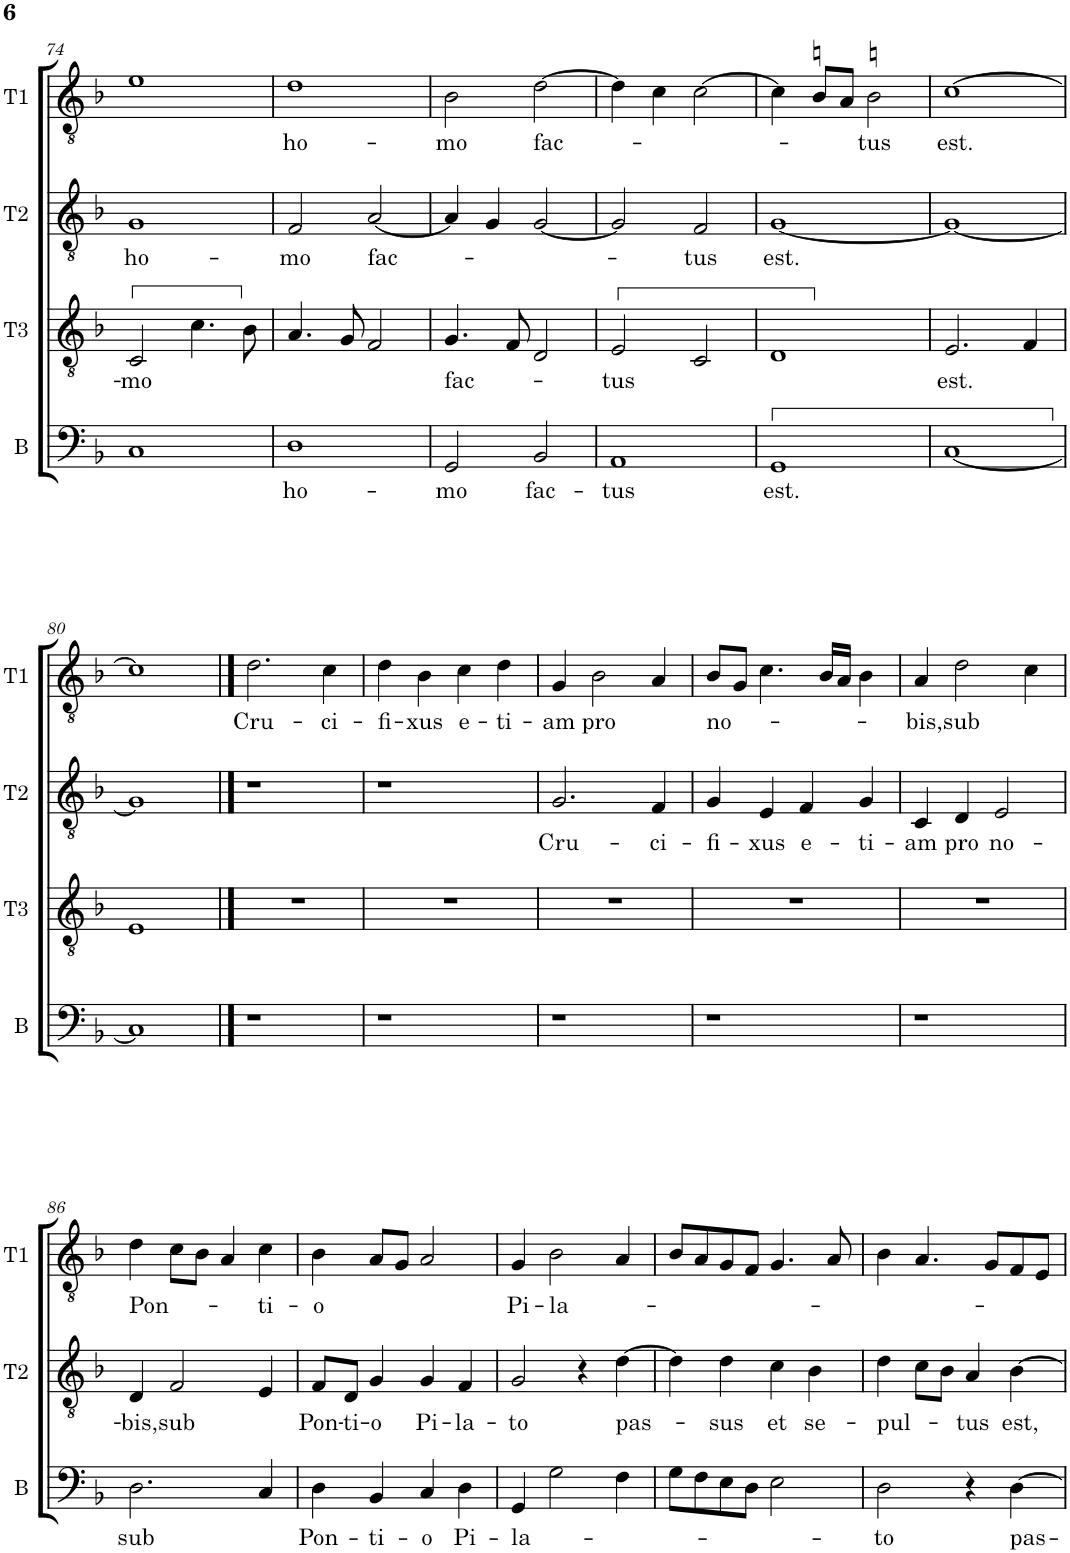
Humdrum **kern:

**kern	**text	**kern	**text	**kern	**text	**kern	**text
*part4	*part4	*part3	*part3	*part2	*part2	*part1	*part1
*staff4	*staff4	*staff3	*staff3	*staff2	*staff2	*staff1	*staff1
*I"B	*	*I"T3	*	*I"T2	*	*I"T1	*
*I'B	*	*I'T3	*	*I'T2	*	*I'T1	*
!!LO:PB:g=z
*clefF4	*	*clefGv2	*	*clefGv2	*	*clefGv2	*
*k[b-]	*	*k[b-]	*	*k[b-]	*	*k[b-]	*
*M2/2	*	*M2/2	*	*M2/2	*	*M2/2	*
*met(c|)	*	*met(c|)	*	*met(c|)	*	*met(c|)	*
=74	=74	=74	=74	=74	=74	=74	=74
!	!	!	!LO:LY:b	!	!LO:LY:b	!	!
1C	.	2C/	-mo	1G	ho-	1e	.
.	.	4.c\	.	.	.	.	.
.	.	8B-\	.	.	.	.	.
=75	=75	=75	=75	=75	=75	=75	=75
!	!LO:LY:b	!	!	!	!LO:LY:b	!	!LO:LY:b
1D	ho-	4.A/	.	2F/	-mo	1d	ho-
.	.	8G/	.	.	.	.	.
!	!	!	!	!	!LO:LY:b	!	!
.	.	2F/	.	[2A/	fac-	.	.
=76	=76	=76	=76	=76	=76	=76	=76
!	!LO:LY:b	!	!LO:LY:b	!	!	!	!LO:LY:b
2GG/	-mo	4.G/	fac-	4A/]	.	2B-\	-mo
.	.	.	.	4G/	.	.	.
.	.	8F/	.	.	.	.	.
!	!LO:LY:b	!	!	!	!	!	!LO:LY:b
2BB-/	fac-	2D/	.	[2G/	.	[2d\	fac-
=77	=77	=77	=77	=77	=77	=77	=77
!	!LO:LY:b	!	!LO:LY:b	!	!	!	!
1AA	-tus	2E/	-tus	2G/]	.	4d\]	.
.	.	.	.	.	.	4c\	.
!	!	!	!	!	!LO:LY:b	!	!
.	.	2C/	.	2F/	-tus	[2c\	.
=78	=78	=78	=78	=78	=78	=78	=78
!	!LO:LY:b	!	!	!	!LO:LY:b	!	!
1GG	est.	1D	.	[1G	est.	4c\]	.
.	.	.	.	.	.	8Bn/L	.
.	.	.	.	.	.	8A/J	.
!	!	!	!	!	!	!	!LO:LY:b
.	.	.	.	.	.	2Bn\	-tus
=79	=79	=79	=79	=79	=79	=79	=79
!	!	!	!LO:LY:b	!	!	!	!LO:LY:b
[1C	.	2.E/	est.	1G_	.	[1c	est.
.	.	4F/	.	.	.	.	.
!!LO:LB:g=z
=80	=80	=80	=80	=80	=80	=80	=80
1C]	.	1E	.	1G]	.	1c]	.
==81	==81	==81	==81	==81	==81	==81	==81
!	!	!	!	!	!	!	!LO:LY:b
1r	.	1r	.	1r	.	2.d\	Cru-
!	!	!	!	!	!	!	!LO:LY:b
.	.	.	.	.	.	4c\	-ci-
=82	=82	=82	=82	=82	=82	=82	=82
!	!	!	!	!	!	!	!LO:LY:b
1r	.	1r	.	1r	.	4d\	-fi-
!	!	!	!	!	!	!	!LO:LY:b
.	.	.	.	.	.	4B-\	-xus
!	!	!	!	!	!	!	!LO:LY:b
.	.	.	.	.	.	4c\	e-
!	!	!	!	!	!	!	!LO:LY:b
.	.	.	.	.	.	4d\	-ti-
=83	=83	=83	=83	=83	=83	=83	=83
!	!	!	!	!	!LO:LY:b	!	!LO:LY:b
1r	.	1r	.	2.G/	Cru-	4G/	-am
!	!	!	!	!	!	!	!LO:LY:b
.	.	.	.	.	.	2B-\	pro
!	!	!	!	!	!LO:LY:b	!	!
.	.	.	.	4F/	-ci-	4A/	.
=84	=84	=84	=84	=84	=84	=84	=84
!	!	!	!	!	!LO:LY:b	!	!LO:LY:b
1r	.	1r	.	4G/	-fi-	8B-/L	no-
.	.	.	.	.	.	8G/J	.
!	!	!	!	!	!LO:LY:b	!	!
.	.	.	.	4E/	-xus	4.c\	.
!	!	!	!	!	!LO:LY:b	!	!
.	.	.	.	4F/	e-	.	.
.	.	.	.	.	.	16B-/LL	.
.	.	.	.	.	.	16A/JJ	.
!	!	!	!	!	!LO:LY:b	!	!
.	.	.	.	4G/	-ti-	4B-\	.
=85	=85	=85	=85	=85	=85	=85	=85
!	!	!	!	!	!LO:LY:b	!	!LO:LY:b
1r	.	1r	.	4C/	-am	4A/	-bis,
!	!	!	!	!	!LO:LY:b	!	!LO:LY:b
.	.	.	.	4D/	pro	2d\	sub
!	!	!	!	!	!LO:LY:b	!	!
.	.	.	.	2E/	no-	.	.
.	.	.	.	.	.	4c\	.
!!LO:LB:g=z
=86	=86	=86	=86	=86	=86	=86	=86
!	!LO:LY:b	!	!	!	!LO:LY:b	!	!LO:LY:b
2.D\	sub	1r	.	4D/	-bis,	4d\	Pon-
!	!	!	!	!	!LO:LY:b	!	!
.	.	.	.	2F/	sub	8c\L	.
.	.	.	.	.	.	8B-\J	.
.	.	.	.	.	.	4A/	.
!	!	!	!	!	!	!	!LO:LY:b
4C/	.	.	.	4E/	.	4c\	-ti-
=87	=87	=87	=87	=87	=87	=87	=87
!	!LO:LY:b	!	!	!	!LO:LY:b	!	!LO:LY:b
4D\	Pon-	1r	.	8F/L	Pon-	4B-\	-o
!	!	!	!	!	!LO:LY:b	!	!
.	.	.	.	8D/J	-ti-	.	.
!	!LO:LY:b	!	!	!	!LO:LY:b	!	!
4BB-/	-ti-	.	.	4G/	-o	8A/L	.
.	.	.	.	.	.	8G/J	.
!	!LO:LY:b	!	!	!	!LO:LY:b	!	!
4C/	-o	.	.	4G/	Pi-	2A/	.
!	!LO:LY:b	!	!	!	!LO:LY:b	!	!
4D\	Pi-	.	.	4F/	-la-	.	.
=88	=88	=88	=88	=88	=88	=88	=88
!	!LO:LY:b	!	!	!	!LO:LY:b	!	!LO:LY:b
4GG/	-la-	1r	.	2G/	-to	4G/	Pi-
!	!	!	!	!	!	!	!LO:LY:b
2G\	.	.	.	.	.	2B-\	-la-
.	.	.	.	4r	.	.	.
!	!	!	!	!	!LO:LY:b	!	!
4F\	.	.	.	[4d\	pas-	4A/	.
=89	=89	=89	=89	=89	=89	=89	=89
8G\L	.	1r	.	4d\]	.	8B-/L	.
8F\	.	.	.	.	.	8A/	.
!	!	!	!	!	!LO:LY:b	!	!
8E\	.	.	.	4d\	-sus	8G/	.
8D\J	.	.	.	.	.	8F/J	.
!	!	!	!	!	!LO:LY:b	!	!
2E\	.	.	.	4c\	et	4.G/	.
!	!	!	!	!	!LO:LY:b	!	!
.	.	.	.	4B-\	se-	.	.
.	.	.	.	.	.	8A/	.
=90	=90	=90	=90	=90	=90	=90	=90
!	!LO:LY:b	!	!	!	!LO:LY:b	!	!
2D\	-to	1r	.	4d\	-pul-	4B-\	.
.	.	.	.	8c\L	.	4.A/	.
.	.	.	.	8B-\J	.	.	.
!	!	!	!	!	!LO:LY:b	!	!
4r	.	.	.	4A/	-tus	.	.
.	.	.	.	.	.	8G/L	.
!	!LO:LY:b	!	!	!	!LO:LY:b	!	!
[4D\	pas-	.	.	[4B-\	est,	8F/	.
.	.	.	.	.	.	8E/J	.
=	=	=	=	=	=	=	=
*-	*-	*-	*-	*-	*-	*-	*-
